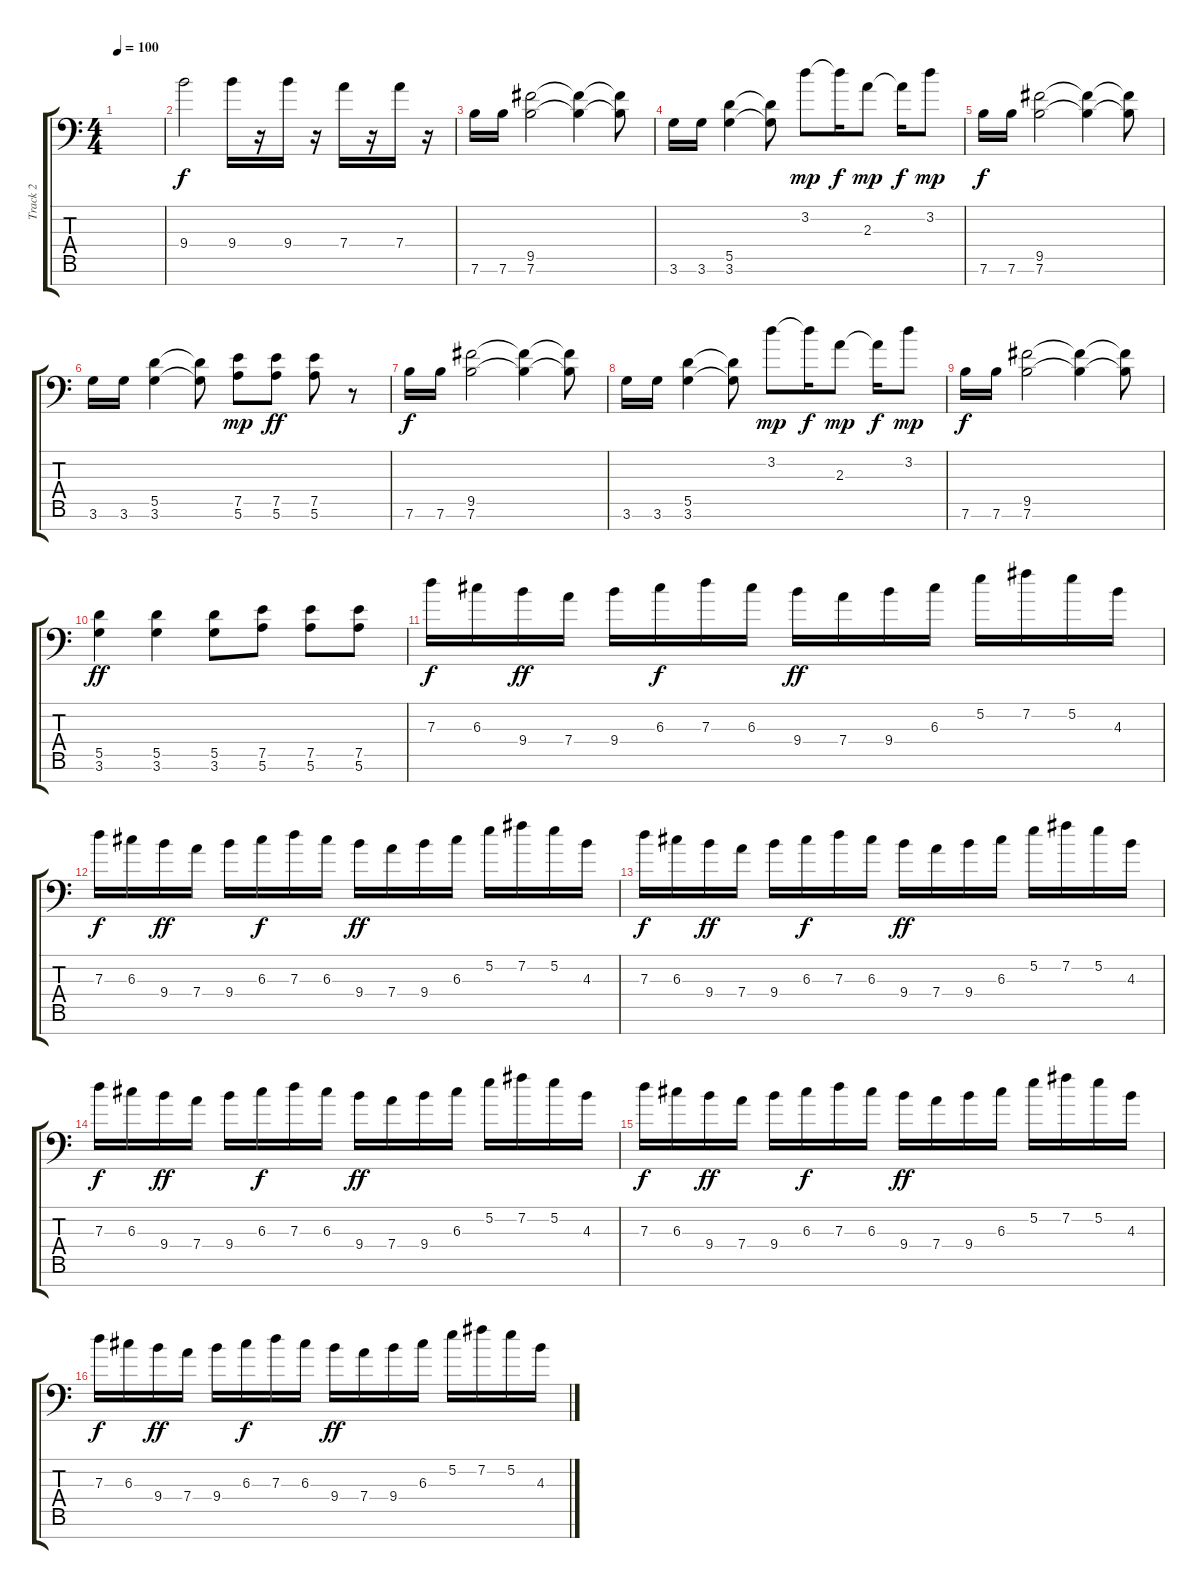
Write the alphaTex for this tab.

\track ("Track 2" "Track 2") {instrument distortionguitar}
\staff {score tabs}
\tuning (E4 B3 G3 D3 A2 E2 C-1) {hide}
\ts (4 4)
\tempo 100
\clef f4
\ks c
|
9.4.2 9.4.16 r.16 9.4.16 r.16 7.4.16 r.16 7.4.16 r.16 |
7.6.16{dy f} 7.6.16 (9.5 7.6).2 (9.5{t} 7.6{t}).4 (9.5{t} 7.6{t}).8 |
3.6.16 3.6.16 (5.5 3.6).4 (5.5{t} 3.6{t}).8 3.2.8{dy mp} 3.2{t}.16{dy f} 2.3.8{dy mp} 2.3{t}.16{dy f} 3.2.8{dy mp} |
7.6.16{dy f} 7.6.16 (9.5 7.6).2 (9.5{t} 7.6{t}).4 (9.5{t} 7.6{t}).8 |
3.6.16 3.6.16 (5.5 3.6).4 (5.5{t} 3.6{t}).8 (7.5 5.6).8{dy mp} (7.5 5.6).8{dy ff} (7.5 5.6).8 r.8 |
7.6.16{dy f} 7.6.16 (9.5 7.6).2 (9.5{t} 7.6{t}).4 (9.5{t} 7.6{t}).8 |
3.6.16 3.6.16 (5.5 3.6).4 (5.5{t} 3.6{t}).8 3.2.8{dy mp} 3.2{t}.16{dy f} 2.3.8{dy mp} 2.3{t}.16{dy f} 3.2.8{dy mp} |
7.6.16{dy f} 7.6.16 (9.5 7.6).2 (9.5{t} 7.6{t}).4 (9.5{t} 7.6{t}).8 |
(5.5 3.6).4{dy ff} (5.5 3.6).4 (5.5 3.6).8 (7.5 5.6).8 (7.5 5.6).8 (7.5 5.6).8 |
7.3.16{dy f} 6.3.16 9.4.16{dy ff} 7.4.16 9.4.16 6.3.16{dy f} 7.3.16 6.3.16 9.4.16{dy ff} 7.4.16 9.4.16 6.3.16 5.2.16 7.2.16 5.2.16 4.3.16 |
7.3.16{dy f} 6.3.16 9.4.16{dy ff} 7.4.16 9.4.16 6.3.16{dy f} 7.3.16 6.3.16 9.4.16{dy ff} 7.4.16 9.4.16 6.3.16 5.2.16 7.2.16 5.2.16 4.3.16 |
7.3.16{dy f} 6.3.16 9.4.16{dy ff} 7.4.16 9.4.16 6.3.16{dy f} 7.3.16 6.3.16 9.4.16{dy ff} 7.4.16 9.4.16 6.3.16 5.2.16 7.2.16 5.2.16 4.3.16 |
7.3.16{dy f} 6.3.16 9.4.16{dy ff} 7.4.16 9.4.16 6.3.16{dy f} 7.3.16 6.3.16 9.4.16{dy ff} 7.4.16 9.4.16 6.3.16 5.2.16 7.2.16 5.2.16 4.3.16 |
7.3.16{dy f} 6.3.16 9.4.16{dy ff} 7.4.16 9.4.16 6.3.16{dy f} 7.3.16 6.3.16 9.4.16{dy ff} 7.4.16 9.4.16 6.3.16 5.2.16 7.2.16 5.2.16 4.3.16 |
7.3.16{dy f} 6.3.16 9.4.16{dy ff} 7.4.16 9.4.16 6.3.16{dy f} 7.3.16 6.3.16 9.4.16{dy ff} 7.4.16 9.4.16 6.3.16 5.2.16 7.2.16 5.2.16 4.3.16
